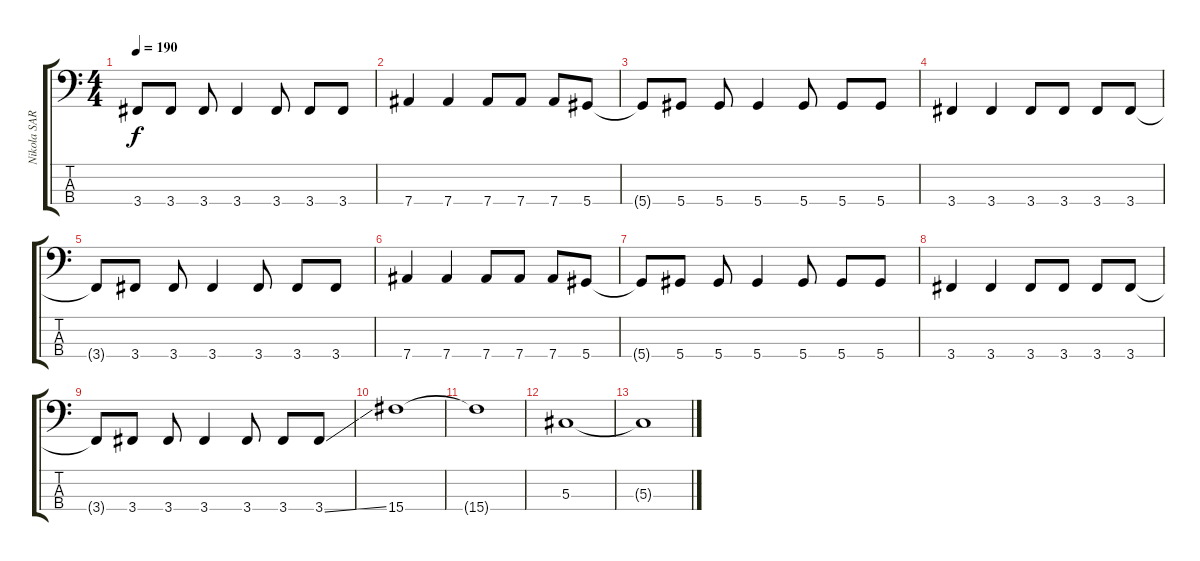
\track ("Nikola SARCEVIC" "Nikola SAR") {instrument electricbasspick}
\staff {score tabs}
\tuning (Gb2 Db2 Ab1 Eb1) {hide}
\ts (4 4)
\tempo 190
\clef f4
\ks c
3.4{t}.8{dy f} 3.4.8 3.4.8 3.4.4 3.4.8 3.4.8 3.4.8 |
7.4.4 7.4.4 7.4.8 7.4.8 7.4.8 5.4.8 |
5.4{t}.8 5.4.8 5.4.8 5.4.4 5.4.8 5.4.8 5.4.8 |
3.4.4 3.4.4 3.4.8 3.4.8 3.4.8 3.4.8 |
3.4{t}.8 3.4.8 3.4.8 3.4.4 3.4.8 3.4.8 3.4.8 |
7.4.4 7.4.4 7.4.8 7.4.8 7.4.8 5.4.8 |
5.4{t}.8 5.4.8 5.4.8 5.4.4 5.4.8 5.4.8 5.4.8 |
3.4.4 3.4.4 3.4.8 3.4.8 3.4.8 3.4.8 |
3.4{t}.8 3.4.8 3.4.8 3.4.4 3.4.8 3.4.8 3.4{ss}.8 |
15.4.1 |
15.4{t}.1 |
5.3.1 |
5.3{t}.1
